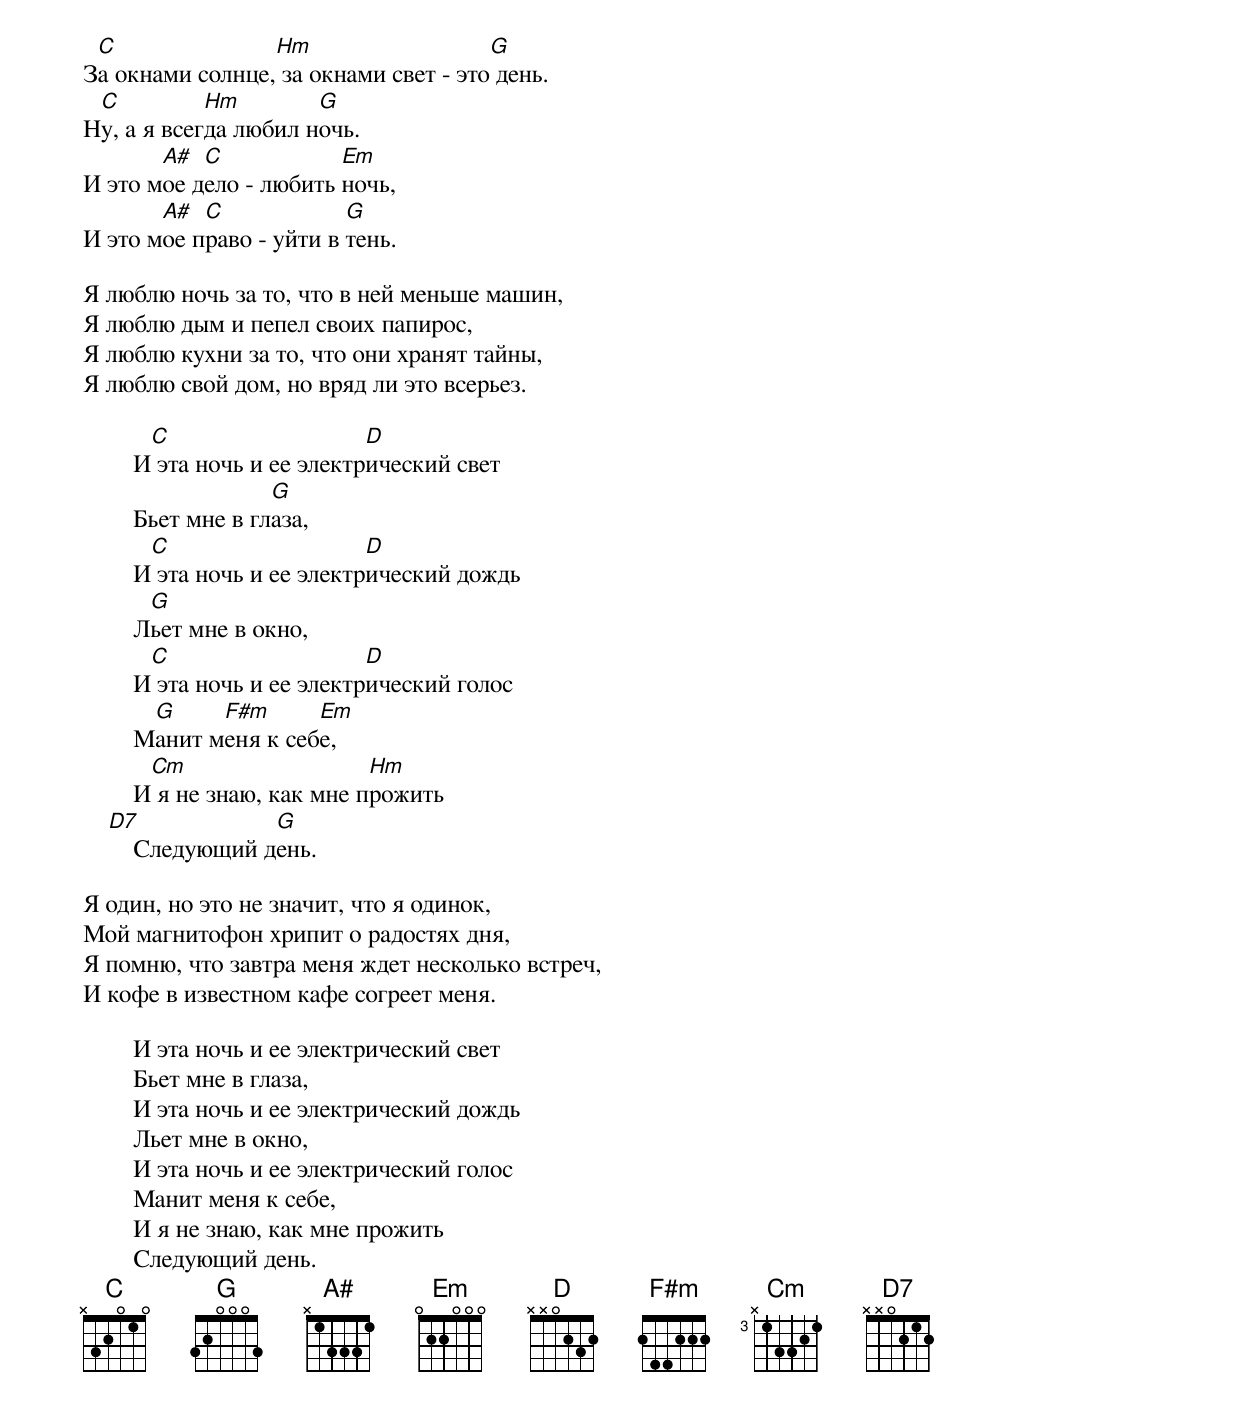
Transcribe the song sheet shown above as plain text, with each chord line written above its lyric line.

 C               Hm                   G
За окнами солнце, за окнами свет - это день.
 C          Hm        G
Ну, а я всегда любил ночь.
       A#  C            Em
И это мое дело - любить ночь,
       A#  C             G
И это мое право - уйти в тень.

Я люблю ночь за то, что в ней меньше машин,
Я люблю дым и пепел своих папирос,
Я люблю кухни за то, что они хранят тайны,
Я люблю свой дом, но вряд ли это всерьез.

         C                    D
        И эта ночь и ее электрический свет
                     G
        Бьет мне в глаза,
         C                    D
        И эта ночь и ее электрический дождь
         G
        Льет мне в окно,
         C                    D
        И эта ночь и ее электрический голос
         G     F#m      Em
        Манит меня к себе,
         Cm                   Hm
        И я не знаю, как мне прожить
    D7             G
        Следующий день.

Я один, но это не значит, что я одинок,
Мой магнитофон хрипит о радостях дня,
Я помню, что завтра меня ждет несколько встреч,
И кофе в известном кафе согреет меня.

        И эта ночь и ее электрический свет
        Бьет мне в глаза,
        И эта ночь и ее электрический дождь
        Льет мне в окно,
        И эта ночь и ее электрический голос
        Манит меня к себе,
        И я не знаю, как мне прожить
        Следующий день.
